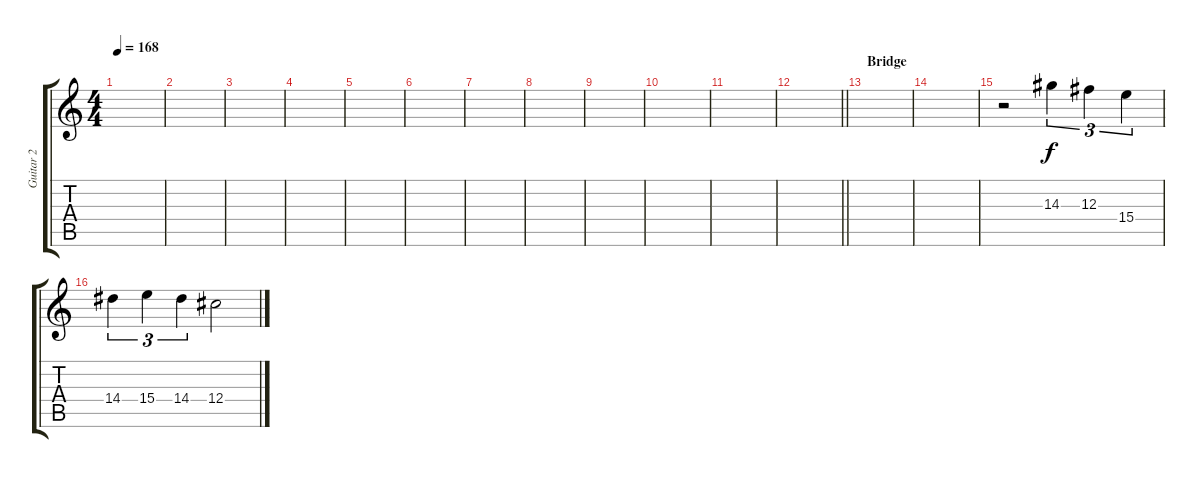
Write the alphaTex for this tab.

\track ("Guitar 2" "Guitar 2") {instrument distortionguitar}
\staff {score tabs}
\tuning (Eb4 Bb3 Gb3 Db3 Ab2 Db2) {hide}
\ts (4 4)
\tempo 168
\clef g2
\ks c
|
|
|
|
|
|
|
|
|
|
|
\barLineRight lightlight
|
\section ("" "Bridge")
|
|
r.2 14.3.4{tu (3 2)} 12.3.4{tu (3 2)} 15.4.4{tu (3 2)} |
14.4.4{tu (3 2)} 15.4.4{tu (3 2)} 14.4.4{tu (3 2)} 12.4.2
